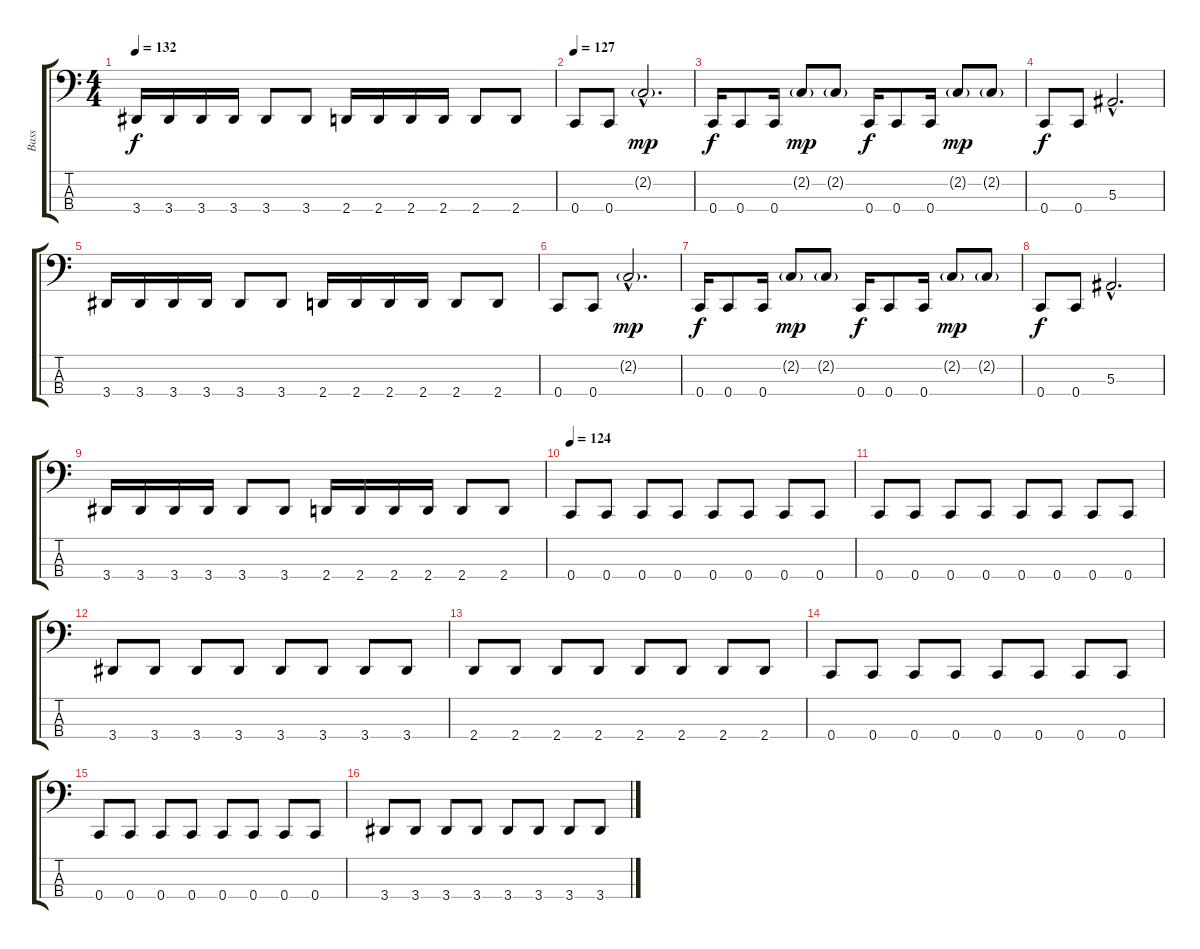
\track ("Bass" "Bass") {instrument electricbassfinger}
\staff {score tabs}
\tuning (Eb2 Bb1 F1 C1) {hide}
\ts (4 4)
\tempo 132
\clef f4
\ks c
3.4.16{dy f} 3.4.16 3.4.16 3.4.16 3.4.8 3.4.8 2.4.16 2.4.16 2.4.16 2.4.16 2.4.8 2.4.8 |
\tempo 127
0.4.8 0.4.8 2.2{g hac}.2{d dy mp} |
0.4.16{dy f} 0.4.8 0.4.16 2.2{g}.8{dy mp} 2.2{g}.8 0.4.16{dy f} 0.4.8 0.4.16 2.2{g}.8{dy mp} 2.2{g}.8 |
0.4.8{dy f} 0.4.8 5.3{hac}.2{d} |
3.4.16 3.4.16 3.4.16 3.4.16 3.4.8 3.4.8 2.4.16 2.4.16 2.4.16 2.4.16 2.4.8 2.4.8 |
0.4.8 0.4.8 2.2{g hac}.2{d dy mp} |
0.4.16{dy f} 0.4.8 0.4.16 2.2{g}.8{dy mp} 2.2{g}.8 0.4.16{dy f} 0.4.8 0.4.16 2.2{g}.8{dy mp} 2.2{g}.8 |
0.4.8{dy f} 0.4.8 5.3{hac}.2{d} |
3.4.16 3.4.16 3.4.16 3.4.16 3.4.8 3.4.8 2.4.16 2.4.16 2.4.16 2.4.16 2.4.8 2.4.8 |
\tempo 124
0.4.8 0.4.8 0.4.8 0.4.8 0.4.8 0.4.8 0.4.8 0.4.8 |
0.4.8 0.4.8 0.4.8 0.4.8 0.4.8 0.4.8 0.4.8 0.4.8 |
3.4.8 3.4.8 3.4.8 3.4.8 3.4.8 3.4.8 3.4.8 3.4.8 |
2.4.8 2.4.8 2.4.8 2.4.8 2.4.8 2.4.8 2.4.8 2.4.8 |
0.4.8 0.4.8 0.4.8 0.4.8 0.4.8 0.4.8 0.4.8 0.4.8 |
0.4.8 0.4.8 0.4.8 0.4.8 0.4.8 0.4.8 0.4.8 0.4.8 |
3.4.8 3.4.8 3.4.8 3.4.8 3.4.8 3.4.8 3.4.8 3.4.8
